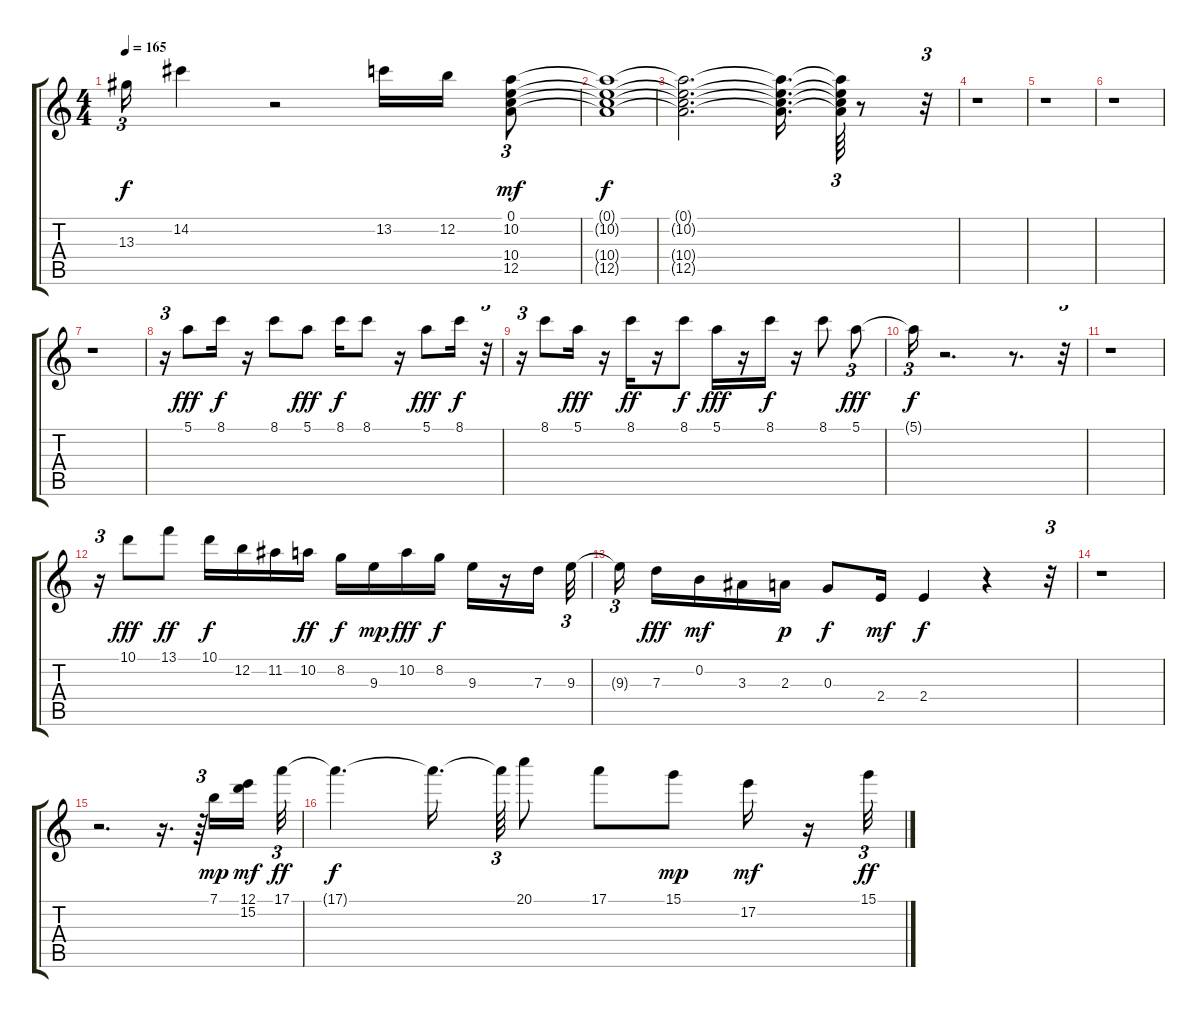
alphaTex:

\track "" {instrument electricguitarjazz}
\staff {score tabs}
\tuning (E4 B3 G3 D3 A2 E2) {hide}
\ts (4 4)
\tempo 165
\clef g2
\ks c
13.3{t}.16{tu (3 2) dy f} 14.2.4 r.2 13.2.16 12.2.16 (0.1 10.2 10.4 12.5).8{tu (3 2) dy mf} |
(0.1{t} 10.2{t} 10.4{t} 12.5{t}).1{dy f} |
(0.1{t} 10.2{t} 10.4{t} 12.5{t}).2{d} (0.1{t} 10.2{t} 10.4{t} 12.5{t}).16{d} (0.1{t} 10.2{t} 10.4{t} 12.5{t}).64{tu (3 2)} r.8 r.32{tu (3 2)} |
r.1 |
r.1 |
r.1 |
r.1 |
r.16{tu (3 2)} 5.1.8{dy fff} 8.1.16{dy f} r.16 8.1.8 5.1.8{dy fff} 8.1.16{dy f} 8.1.8 r.16 5.1.8{dy fff} 8.1.16{dy f} r.32{tu (3 2)} |
r.16{tu (3 2)} 8.1.8 5.1.16{dy fff} r.16 8.1.16{dy ff} r.16 8.1.8{dy f} 5.1.16{dy fff} r.16 8.1.16{dy f} r.16 8.1.8 5.1.8{tu (3 2) dy fff} |
5.1{t}.16{tu (3 2) dy f} r.2{d} r.8{d} r.32{tu (3 2)} |
r.1 |
r.16{tu (3 2)} 10.1.8{dy fff} 13.1.8{dy ff} 10.1.16{dy f} 12.2.16 11.2.16 10.2.16{dy ff} 8.2.16{dy f} 9.3.16{dy mp} 10.2.16{dy fff} 8.2.16{dy f} 9.3.16 r.16 7.3.16 9.3.32{tu (3 2)} |
9.3{t}.16{tu (3 2) beam splitsecondary} 7.3.16{dy fff} 0.2.16{dy mf} 3.3.16 2.3.16{dy p} 0.3.8{dy f} 2.4.16{dy mf} 2.4.4{dy f} r.4 r.32{tu (3 2)} |
r.1 |
r.2{d} r.16{d} r.64{tu (3 2)} 7.1.16{dy mp} (12.1 15.2).16{dy mf beam splitsecondary} 17.1.32{tu (3 2) dy ff} |
17.1{t}.4{d dy f} 17.1{t}.16{d beam splitsecondary} 17.1{t}.64{tu (3 2)} 20.1.8 17.1.8 15.1.8{dy mp} 17.2.16{dy mf} r.16 15.1.32{tu (3 2) dy ff}
